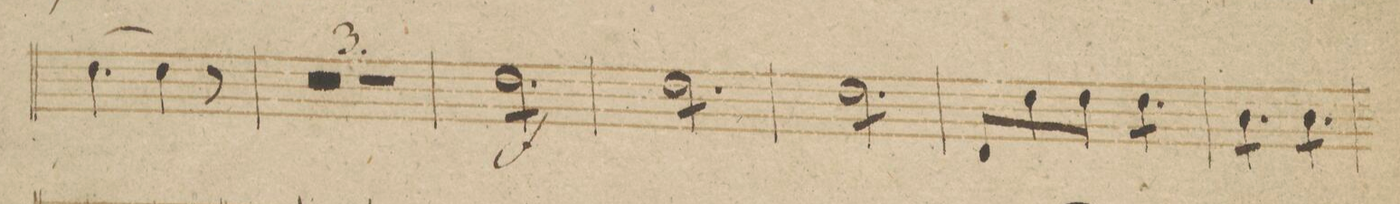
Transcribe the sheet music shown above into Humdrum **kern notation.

**kern	**dynam
*I"Violoncello et Baſso.	*
*clefF4	*
*k[b-]	*
*M6/8	*
[4.F\	.
4F\]	.
8r	.
=67	=67
1.r	.
=68	=68
=69	=69
2.r	.
=70	=70
*tremolo	*
8F\L	f
8F\	.
8F\	.
8F\	.
8F\	.
8F\J	.
=71	=71
8F\L	.
8F\	.
8F\	.
8F\	.
8F\	.
8F\J	.
=72	=72
8F\L	.
8F\	.
8F\	.
8F\	.
8F\	.
8F\J	.
*Xtremolo	*
=73	=73
8FF/L	.
8F\	.
8F\J	.
*tremolo	*
8F\L	.
8F\	.
8F\J	.
=74	=74
8D\L	.
8D\	.
8D\J	.
8D\L	.
8D\	.
8D\J	.
=75	=75
*-	*-
